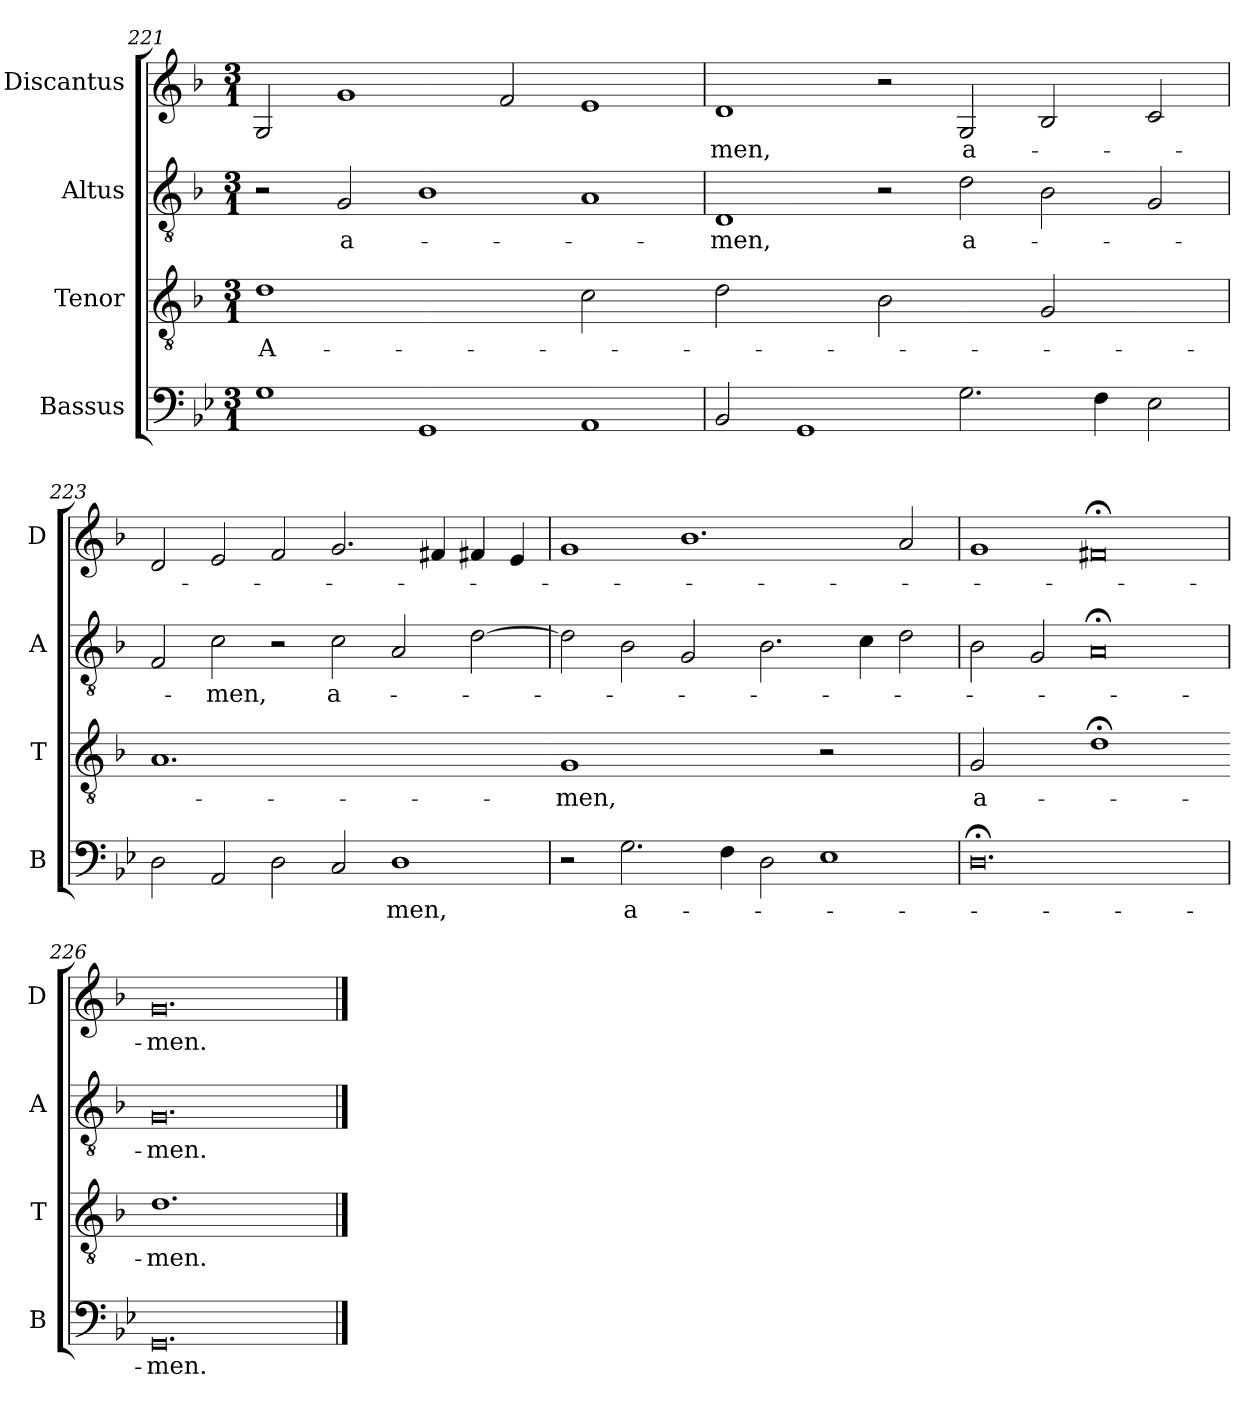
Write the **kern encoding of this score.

**kern	**text	**kern	**text	**kern	**text	**kern	**text
*part4	*part4	*part3	*part3	*part2	*part2	*part1	*part1
*staff4	*staff4	*staff3	*staff3	*staff2	*staff2	*staff1	*staff1
*I"Bassus	*	*I"Tenor	*	*I"Altus	*	*I"Discantus	*
*I'B	*	*I'T	*	*I'A	*	*I'D	*
*clefF4	*	*clefGv2	*	*clefGv2	*	*clefG2	*
*k[b-e-]	*	*k[b-]	*	*k[b-]	*	*k[b-]	*
*M3/1	*	*M3/1	*	*M3/1	*	*M3/1	*
=221	=221	=221	=221	=221	=221	=221	=221
!	!	!LO:N:vis=1	!	!	!	!	!
1G	.	0d	A-	2r	.	2G	.
.	.	.	.	2G	a-	1g	.
1GG	.	.	.	1B-	.	.	.
.	.	.	.	.	.	2f	.
!	!	!LO:N:vis=2	!	!	!	!	!
1AA	.	1c	.	1A	.	1e	.
=222	=222	=222-	=222	=222	=222	=222	=222
!	!	!LO:N:vis=2	!	!	!	!	!
2BB-	.	1d	.	1D	-men,	1d	-men,
1GG	.	.	.	.	.	.	.
!	!	!LO:N:vis=2	!	!	!	!	!
.	.	1B-	.	2r	.	2r	.
2.G	.	.	.	2d	a-	2G	a-
!	!	!LO:N:vis=2	!	!	!	!	!
.	.	1G	.	2B-	.	2B-	.
4F	.	.	.	.	.	.	.
2E-	.	.	.	2G	.	2c	.
=223	=223	=223	=223	=223	=223	=223	=223
!	!	!LO:N:vis=1.	!	!	!	!	!
2D	.	0.A	.	2F	.	2d	.
2AA	.	.	.	2c	-men,	2e	.
2D	.	.	.	2r	.	2f	.
2C	.	.	.	2c	a-	2.g	.
1D	-men,	.	.	2A	.	.	.
.	.	.	.	.	.	4f#X	.
.	.	.	.	[2d	.	4f#X	.
.	.	.	.	.	.	4e	.
=224	=224	=224-	=224	=224	=224	=224	=224
!	!	!LO:N:vis=1	!	!	!	!	!
2r	.	0G	-men,	2d]	.	1g	.
2.G	a-	.	.	2B-	.	.	.
.	.	.	.	2G	.	1.b-	.
4F	.	.	.	.	.	.	.
2D	.	.	.	2.B-	.	.	.
!	!	!LO:N:vis=2	!	!	!	!	!
1E-	.	1r	.	.	.	.	.
.	.	.	.	4c	.	.	.
.	.	.	.	2d	.	2a	.
=225	=225	=225	=225	=225	=225	=225	=225
!	!	!LO:N:vis=2	!	!	!	!	!
0.D;<	.	1G	a-	2B-	.	1g	.
.	.	.	.	2G	.	.	.
!	!	!LO:N:vis=1	!	!	!	!	!
.	.	0d;<	.	0A;<	.	0f#X;<	.
=226	=226	=226-	=226	=226	=226	=226	=226
!	!	!LO:N:vis=1.	!	!	!	!	!
0.GG	-men.	0.d	-men.	0.G	-men.	0.g	-men.
==	==	==	==	==	==	==	==
*-	*-	*-	*-	*-	*-	*-	*-
